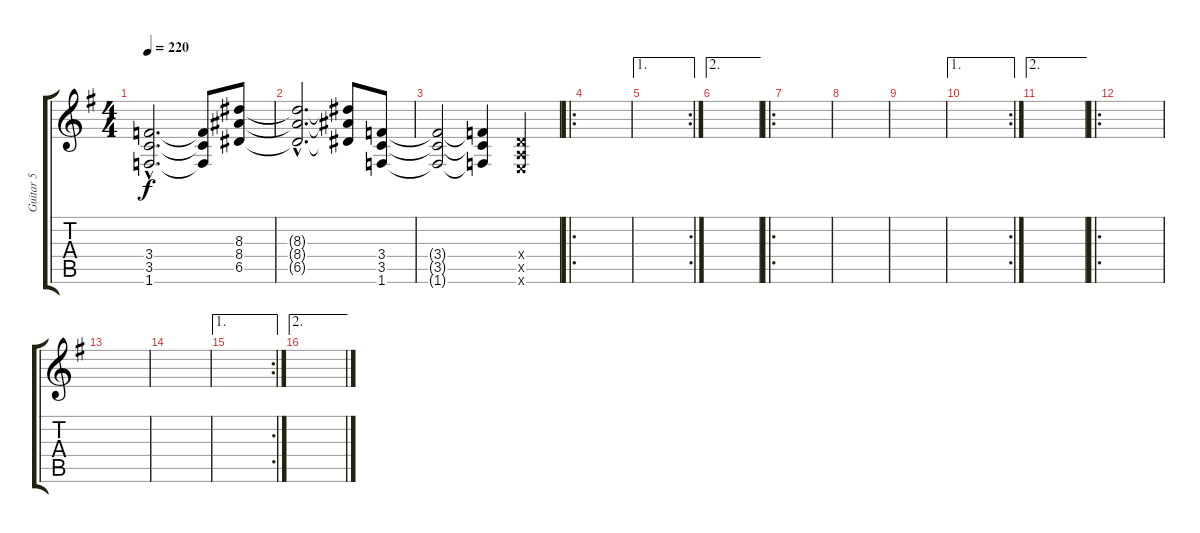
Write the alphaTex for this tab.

\track ("Guitar 5" "Guitar 5") {instrument distortionguitar}
\staff {score tabs}
\tuning (E4 B3 G3 D3 A2 E2) {hide}
\ts (4 4)
\tempo 220
\clef g2
\ks g
(3.4{hac} 3.5{hac} 1.6{hac}).2{d dy f} (3.4{t} 3.5{t} 1.6{t}).8 (8.3 8.4 6.5).8 |
(8.3{hac t} 8.4{hac t} 6.5{hac t}).2{d} (8.3{t} 8.4{t} 6.5{t}).8 (3.4 3.5 1.6).8 |
(3.4{t} 3.5{t} 1.6{t}).2 (3.4{t} 3.5{t} 1.6{t}).4 (0.4{x} 0.5{x} 0.6{x}).4 |
\ro
|
\ae 1
\rc 2
|
\ae 2
|
\ro
|
|
|
\ae 1
\rc 2
|
\ae 2
|
\ro
|
|
|
\ae 1
\rc 2
|
\ae 2
